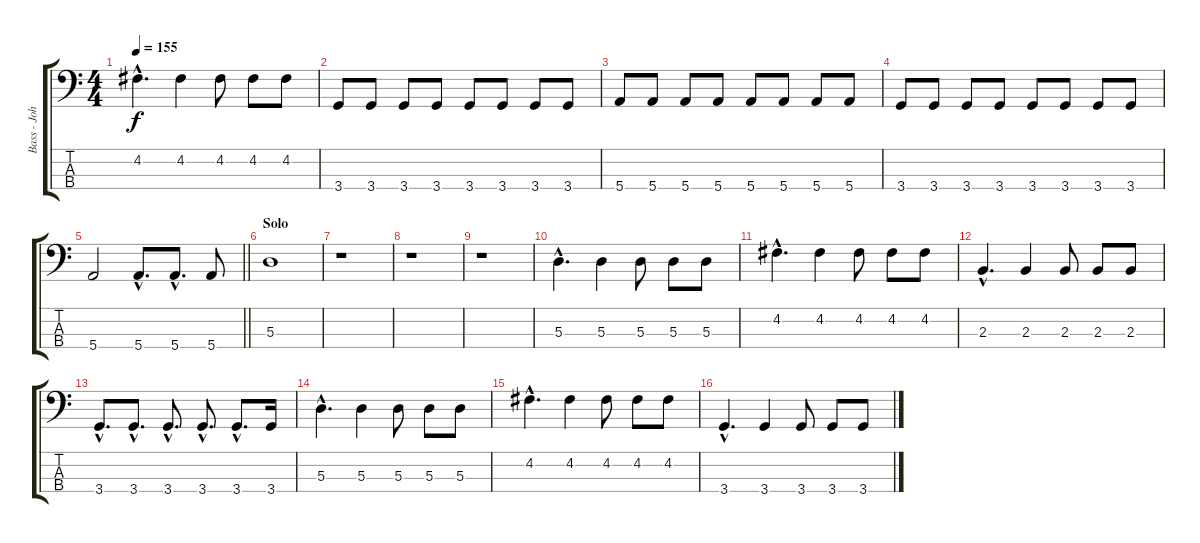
\track ("Bass - John" "Bass - Joh") {instrument electricbasspick}
\staff {score tabs}
\tuning (G2 D2 A1 E1) {hide}
\ts (4 4)
\tempo 155
\clef f4
\ks c
4.2{hac}.4{d dy f} 4.2.4 4.2.8 4.2.8 4.2.8 |
3.4.8 3.4.8 3.4.8 3.4.8 3.4.8 3.4.8 3.4.8 3.4.8 |
5.4.8 5.4.8 5.4.8 5.4.8 5.4.8 5.4.8 5.4.8 5.4.8 |
3.4.8 3.4.8 3.4.8 3.4.8 3.4.8 3.4.8 3.4.8 3.4.8 |
\barLineRight lightlight
5.4.2 5.4{hac}.8{d} 5.4{hac}.8{d} 5.4.8 |
\section ("" "Solo")
5.3.1 |
r.1 |
r.1 |
r.1 |
5.3{hac}.4{d} 5.3.4 5.3.8 5.3.8 5.3.8 |
4.2{hac}.4{d} 4.2.4 4.2.8 4.2.8 4.2.8 |
2.3{hac}.4{d} 2.3.4 2.3.8 2.3.8 2.3.8 |
3.4{hac}.8{d} 3.4{hac}.8{d} 3.4{hac}.8{d} 3.4{hac}.8{d} 3.4{hac}.8{d} 3.4.16 |
5.3{hac}.4{d} 5.3.4 5.3.8 5.3.8 5.3.8 |
4.2{hac}.4{d} 4.2.4 4.2.8 4.2.8 4.2.8 |
3.4{hac}.4{d} 3.4.4 3.4.8 3.4.8 3.4.8
